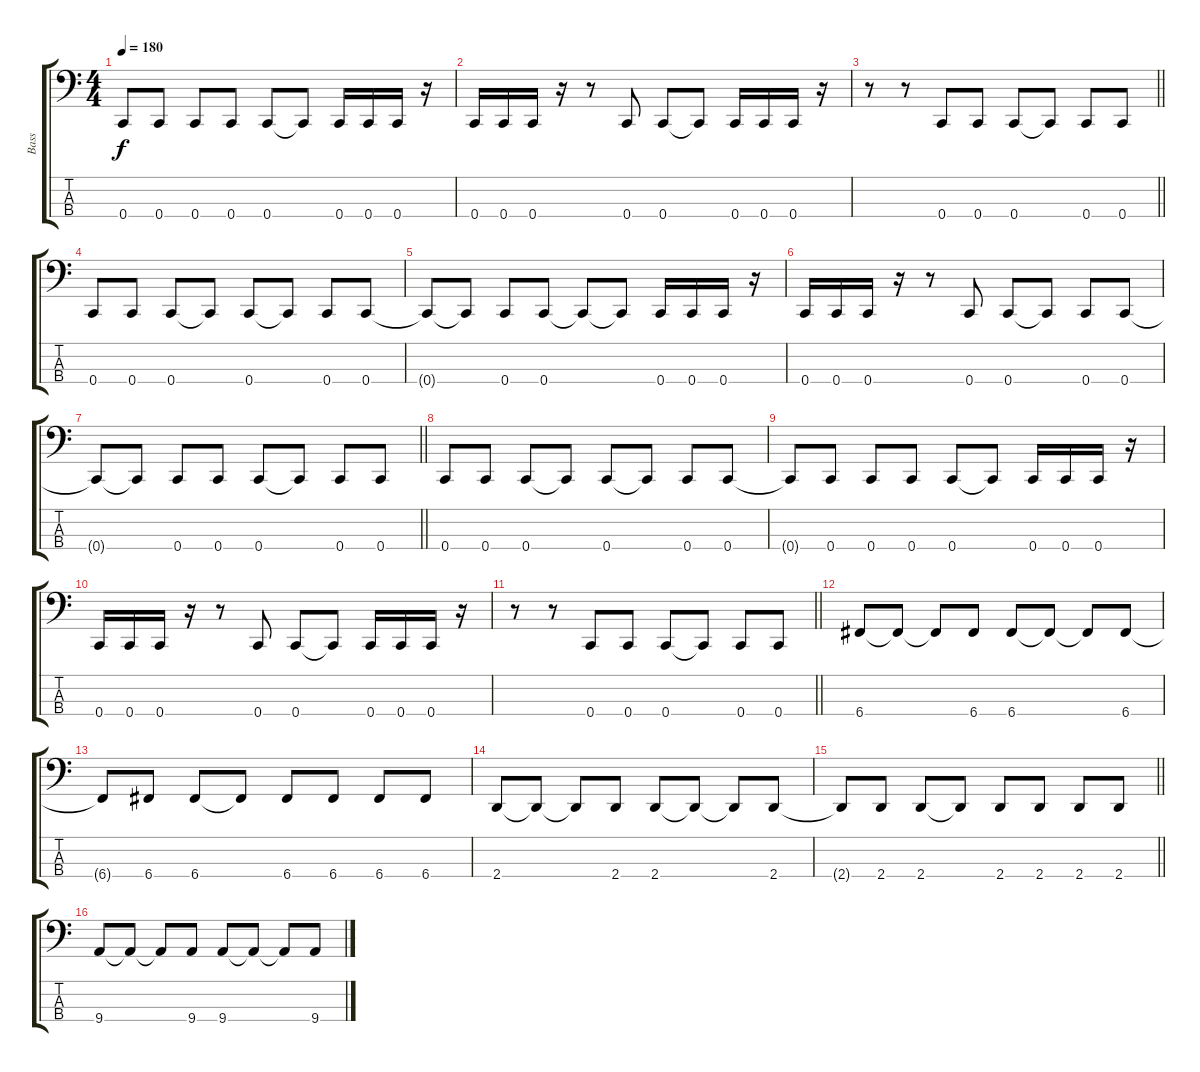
\track ("Bass" "Bass") {instrument electricbassfinger}
\staff {score tabs}
\tuning (F2 C2 G1 C1) {hide}
\ts (4 4)
\tempo 180
\clef f4
\ks c
0.4{t}.8{dy f} 0.4.8 0.4.8 0.4.8 0.4.8 0.4{t}.8 0.4.16 0.4.16 0.4.16 r.16 |
0.4.16 0.4.16 0.4.16 r.16 r.8 0.4.8 0.4.8 0.4{t}.8 0.4.16 0.4.16 0.4.16 r.16 |
\barLineRight lightlight
r.8 r.8 0.4.8 0.4.8 0.4.8 0.4{t}.8 0.4.8 0.4.8 |
0.4.8 0.4.8 0.4.8 0.4{t}.8 0.4.8 0.4{t}.8 0.4.8 0.4.8 |
0.4{t}.8 0.4{t}.8 0.4.8 0.4.8 0.4{t}.8 0.4{t}.8 0.4.16 0.4.16 0.4.16 r.16 |
0.4.16 0.4.16 0.4.16 r.16 r.8 0.4.8 0.4.8 0.4{t}.8 0.4.8 0.4.8 |
\barLineRight lightlight
0.4{t}.8 0.4{t}.8 0.4.8 0.4.8 0.4.8 0.4{t}.8 0.4.8 0.4.8 |
0.4.8 0.4.8 0.4.8 0.4{t}.8 0.4.8 0.4{t}.8 0.4.8 0.4.8 |
0.4{t}.8 0.4.8 0.4.8 0.4.8 0.4.8 0.4{t}.8 0.4.16 0.4.16 0.4.16 r.16 |
0.4.16 0.4.16 0.4.16 r.16 r.8 0.4.8 0.4.8 0.4{t}.8 0.4.16 0.4.16 0.4.16 r.16 |
\barLineRight lightlight
r.8 r.8 0.4.8 0.4.8 0.4.8 0.4{t}.8 0.4.8 0.4.8 |
6.4.8 6.4{t}.8 6.4{t}.8 6.4.8 6.4.8 6.4{t}.8 6.4{t}.8 6.4.8 |
6.4{t}.8 6.4.8 6.4.8 6.4{t}.8 6.4.8 6.4.8 6.4.8 6.4.8 |
2.4.8 2.4{t}.8 2.4{t}.8 2.4.8 2.4.8 2.4{t}.8 2.4{t}.8 2.4.8 |
\barLineRight lightlight
2.4{t}.8 2.4.8 2.4.8 2.4{t}.8 2.4.8 2.4.8 2.4.8 2.4.8 |
9.4.8 9.4{t}.8 9.4{t}.8 9.4.8 9.4.8 9.4{t}.8 9.4{t}.8 9.4.8
